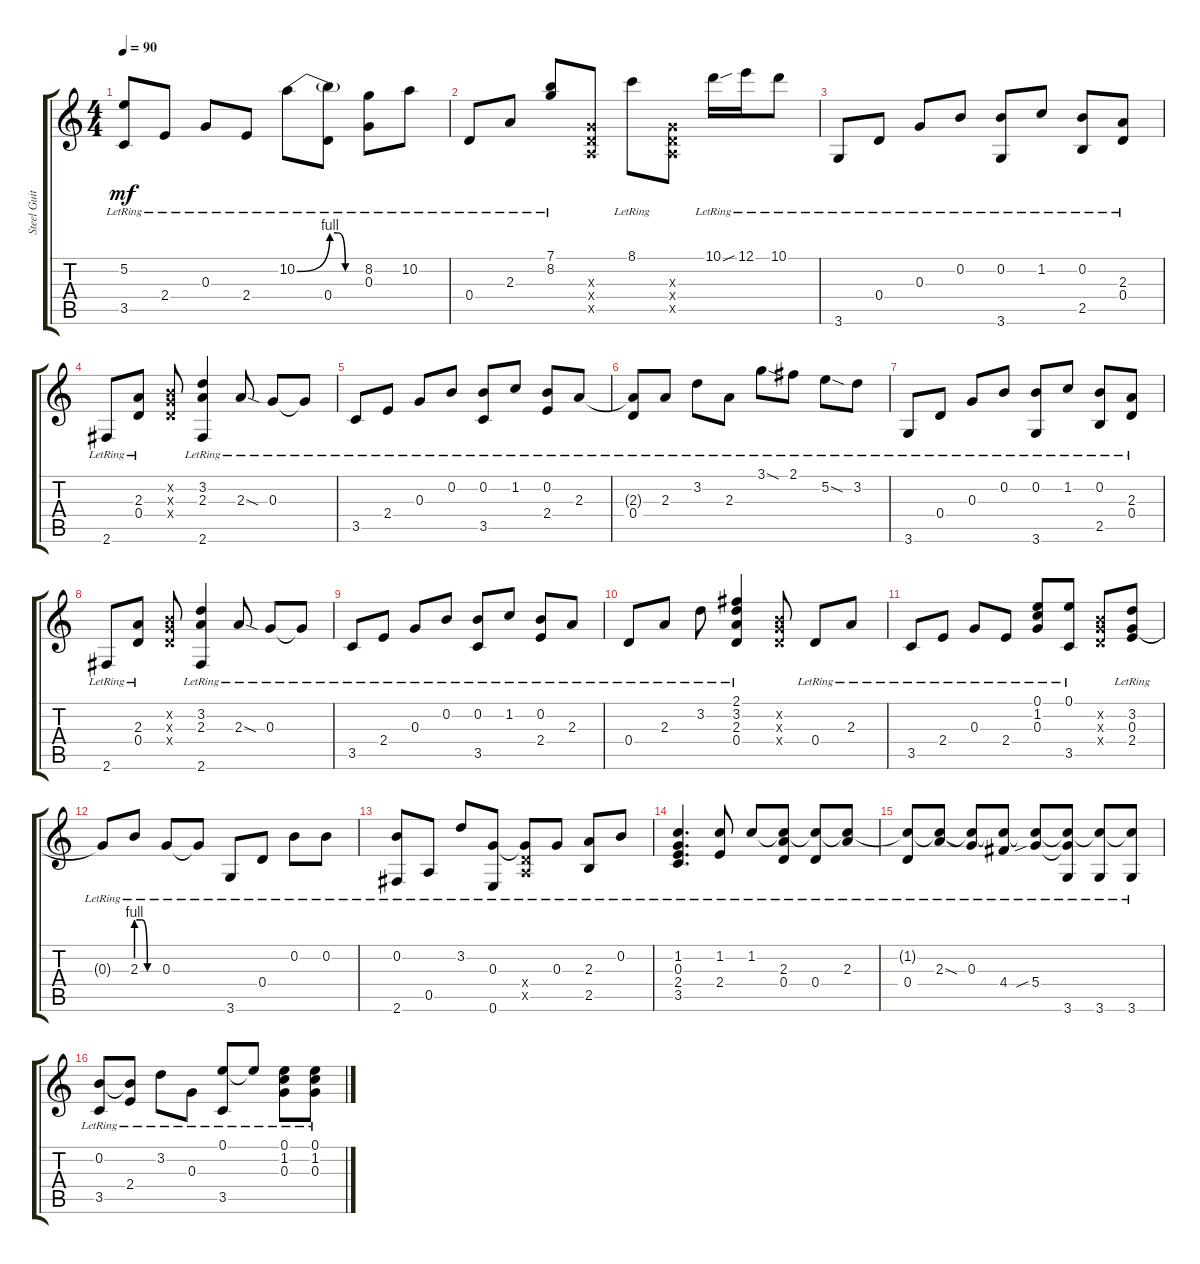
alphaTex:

\track ("Steel Guitar" "Steel Guit") {instrument electricguitarjazz}
\staff {score tabs}
\tuning (E4 B3 G3 D3 A2 E2) {hide}
\ts (4 4)
\tempo 90
\clef g2
\ks c
(5.2{lr t} 3.5{lr}).8{dy mf} 2.4{lr}.8 0.3{lr}.8 2.4{lr}.8 10.2{be (bend 0 0 60 4) lr}.8 (10.2{be (custom 0 4 15 4 30 0 60 0) lr t} 0.4{lr}).8 (8.2{lr} 0.3{lr}).8 10.2{lr}.8 |
0.4{lr}.8 2.3{lr}.8 (7.1{lr} 8.2{lr}).8 (0.3{x} 0.4{x} 0.5{x}).8 8.1{lr}.8 (0.3{x} 0.4{x} 0.5{x}).8 10.1{sou lr}.16 12.1{lr}.16 10.1{lr}.8 |
3.6{lr}.8 0.4{lr}.8 0.3{lr}.8 0.2{lr}.8 (0.2{lr} 3.6{lr}).8 1.2{lr}.8 (0.2{lr} 2.5{lr}).8 (2.3{lr} 0.4{lr}).8 |
2.6{lr}.8 (2.3{lr} 0.4{lr}).8 (0.2{x} 0.3{x} 0.4{x}).8 (3.2{lr} 2.3{lr} 2.6{lr}).4 2.3{sod lr}.8 0.3{lr}.8 0.3{lr t}.8 |
3.5{lr}.8 2.4{lr}.8 0.3{lr}.8 0.2{lr}.8 (0.2{lr} 3.5{lr}).8 1.2{lr}.8 (0.2{lr} 2.4{lr}).8 2.3{lr}.8 |
(2.3{lr t} 0.4{lr}).8 2.3{lr}.8 3.2{lr}.8 2.3{lr}.8 3.1{sod lr}.8 2.1{lr}.8 5.2{sod lr}.8 3.2{lr}.8 |
3.6{lr}.8 0.4{lr}.8 0.3{lr}.8 0.2{lr}.8 (0.2{lr} 3.6{lr}).8 1.2{lr}.8 (0.2{lr} 2.5{lr}).8 (2.3{lr} 0.4{lr}).8 |
2.6{lr}.8 (2.3{lr} 0.4{lr}).8 (0.2{x} 0.3{x} 0.4{x}).8 (3.2{lr} 2.3{lr} 2.6{lr}).4 2.3{sod lr}.8 0.3{lr}.8 0.3{lr t}.8 |
3.5{lr}.8 2.4{lr}.8 0.3{lr}.8 0.2{lr}.8 (0.2{lr} 3.5{lr}).8 1.2{lr}.8 (0.2{lr} 2.4{lr}).8 2.3{lr}.8 |
0.4{lr}.8 2.3{lr}.8 3.2{lr}.8 (2.1{lr} 3.2{lr} 2.3{lr} 0.4{lr}).4 (0.2{x} 0.3{x} 0.4{x}).8 0.4{lr}.8 2.3{lr}.8 |
3.5{lr}.8 2.4{lr}.8 0.3{lr}.8 2.4{lr}.8 (0.1{lr} 1.2{lr} 0.3{lr}).8 (0.1{lr} 3.5{lr}).8 (0.2{x} 0.3{x} 0.4{x}).8 (3.2{lr} 0.3 2.4{lr}).8 |
0.3{lr t}.8 2.3{be (custom 0 4 15 4 30 0 60 0) lr}.8 0.3{lr}.8 0.3{lr t}.8 3.6{lr}.8 0.4{lr}.8 0.2{lr}.8 0.2{lr}.8 |
(0.2{lr} 2.6{lr}).8 0.5{lr}.8 3.2{lr}.8 (0.3{lr} 0.6{lr}).8 (0.3{lr t} 0.4{x} 0.5{x}).8 0.3{lr}.8 (2.3{lr} 2.5{lr}).8 0.2{lr}.8 |
(1.2{lr} 0.3{lr} 2.4{lr} 3.5{lr}).4{d} (1.2{lr} 2.4{lr}).8 1.2{lr}.8 (1.2{lr t} 2.3{lr} 0.4{lr}).8 (1.2{lr t} 0.4{lr}).8 (1.2{lr t} 2.3{lr}).8 |
(1.2{lr t} 0.4{lr}).8 (1.2{lr t} 2.3{sod lr}).8 (1.2{lr t} 0.3{lr}).8 (1.2{lr t} 4.4{lr}).8 (1.2{lr t} 5.4{sib lr}).8 (1.2{lr t} 5.4{lr t} 3.6).8 (1.2{lr t} 3.6{lr}).8 (1.2{lr t} 3.6).8 |
(0.2 3.5{lr}).8 (0.2{lr t} 2.4{lr}).8 3.2{lr}.8 0.3{lr}.8 (0.1{lr} 3.5{lr}).8 0.1{lr t}.8 (0.1{lr} 1.2 0.3).8 (0.1{lr} 1.2 0.3).8
